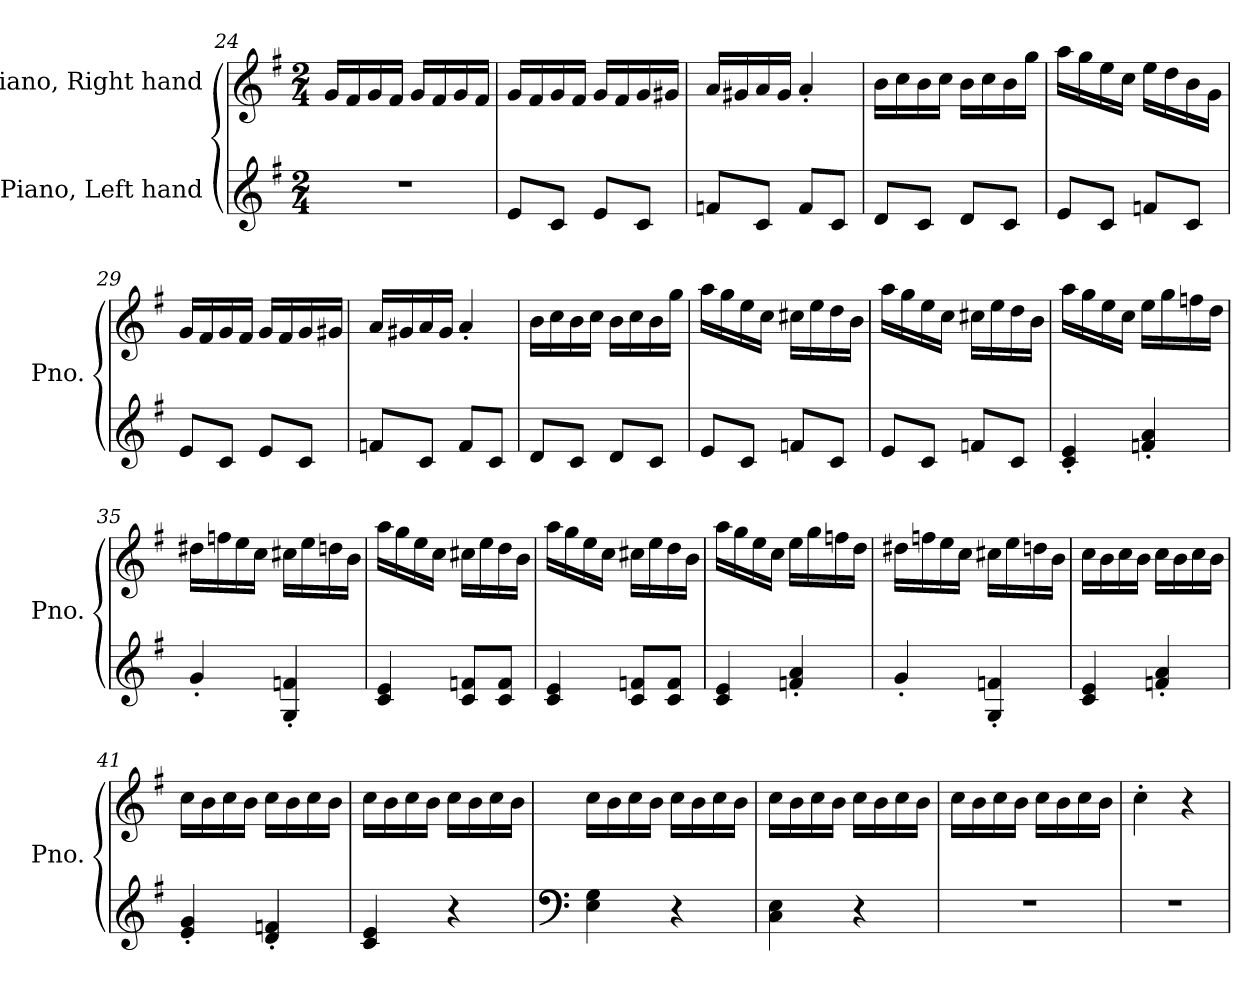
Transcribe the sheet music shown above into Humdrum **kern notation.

**kern	**kern
*part2	*part1
*staff2	*staff1
*I"Piano, Left hand	*I"Piano, Right hand
*I'Pno.	*I'Pno.
*clefG2	*clefG2
*k[f#]	*k[f#]
*M2/4	*M2/4
=24	=24
2r	16g/LL
.	16f#/
.	16g/
.	16f#/JJ
.	16g/LL
.	16f#/
.	16g/
.	16f#/JJ
=25	=25
8e/L	16g/LL
.	16f#/
8c/J	16g/
.	16f#/JJ
8e/L	16g/LL
.	16f#/
8c/J	16g/
.	16g#X/JJ
=26	=26
8fn/L	16a/LL
.	16g#X/
8c/J	16a/
.	16g#/JJ
8f/L	4a'/
8c/J	.
!!LO:PB:g=z
=27	=27
8d/L	16b\LL
.	16cc\
8c/J	16b\
.	16cc\JJ
8d/L	16b\LL
.	16cc\
8c/J	16b\
.	16gg\JJ
=28	=28
8e/L	16aa\LL
.	16gg\
8c/J	16ee\
.	16cc\JJ
8fn/L	16ee\LL
.	16dd\
8c/J	16b\
.	16g\JJ
=29	=29
8e/L	16g/LL
.	16f#/
8c/J	16g/
.	16f#/JJ
8e/L	16g/LL
.	16f#/
8c/J	16g/
.	16g#X/JJ
=30	=30
8fn/L	16a/LL
.	16g#X/
8c/J	16a/
.	16g#/JJ
8f/L	4a'/
8c/J	.
=31	=31
8d/L	16b\LL
.	16cc\
8c/J	16b\
.	16cc\JJ
8d/L	16b\LL
.	16cc\
8c/J	16b\
.	16gg\JJ
!!LO:LB:g=z
=32	=32
8e/L	16aa\LL
.	16gg\
8c/J	16ee\
.	16cc\JJ
8fn/L	16cc#X\LL
.	16ee\
8c/J	16dd\
.	16b\JJ
=33	=33
8e/L	16aa\LL
.	16gg\
8c/J	16ee\
.	16cc\JJ
8fn/L	16cc#X\LL
.	16ee\
8c/J	16dd\
.	16b\JJ
=34	=34
4c/' 4e/'	16aa\LL
.	16gg\
.	16ee\
.	16cc\JJ
4fn/' 4a/'	16ee\LL
.	16gg\
.	16ffn\
.	16dd\JJ
=35	=35
4g'/	16dd#X\LL
.	16ffn\
.	16ee\
.	16cc\JJ
4G/' 4fn/'	16cc#X\LL
.	16ee\
.	16ddn\
.	16b\JJ
!!LO:LB:g=z
=36	=36
4c/ 4e/	16aa\LL
.	16gg\
.	16ee\
.	16cc\JJ
8c/ 8fn/L	16cc#X\LL
.	16ee\
8c/ 8f/J	16dd\
.	16b\JJ
=37	=37
4c/ 4e/	16aa\LL
.	16gg\
.	16ee\
.	16cc\JJ
8c/ 8fn/L	16cc#X\LL
.	16ee\
8c/ 8f/J	16dd\
.	16b\JJ
=38	=38
4c/ 4e/	16aa\LL
.	16gg\
.	16ee\
.	16cc\JJ
4fn/' 4a/'	16ee\LL
.	16gg\
.	16ffn\
.	16dd\JJ
=39	=39
4g'/	16dd#X\LL
.	16ffn\
.	16ee\
.	16cc\JJ
4G/' 4fn/'	16cc#X\LL
.	16ee\
.	16ddn\
.	16b\JJ
!!LO:LB:g=z
=40	=40
4c/ 4e/	16cc\LL
.	16b\
.	16cc\
.	16b\JJ
4fn/' 4a/'	16cc\LL
.	16b\
.	16cc\
.	16b\JJ
=41	=41
4e/' 4g/'	16cc\LL
.	16b\
.	16cc\
.	16b\JJ
4d/' 4fn/'	16cc\LL
.	16b\
.	16cc\
.	16b\JJ
=42	=42
4c/ 4e/	16cc\LL
.	16b\
.	16cc\
.	16b\JJ
4r	16cc\LL
.	16b\
.	16cc\
.	16b\JJ
=43	=43
*clefF4	*
4E\ 4G\	16cc\LL
.	16b\
.	16cc\
.	16b\JJ
4r	16cc\LL
.	16b\
.	16cc\
.	16b\JJ
=44	=44
4C\ 4E\	16cc\LL
.	16b\
.	16cc\
.	16b\JJ
4r	16cc\LL
.	16b\
.	16cc\
.	16b\JJ
!!LO:LB:g=z
=45	=45
2r	16cc\LL
.	16b\
.	16cc\
.	16b\JJ
.	16cc\LL
.	16b\
.	16cc\
.	16b\JJ
=46	=46
2r	4cc'\
.	4r
=	=
*-	*-
